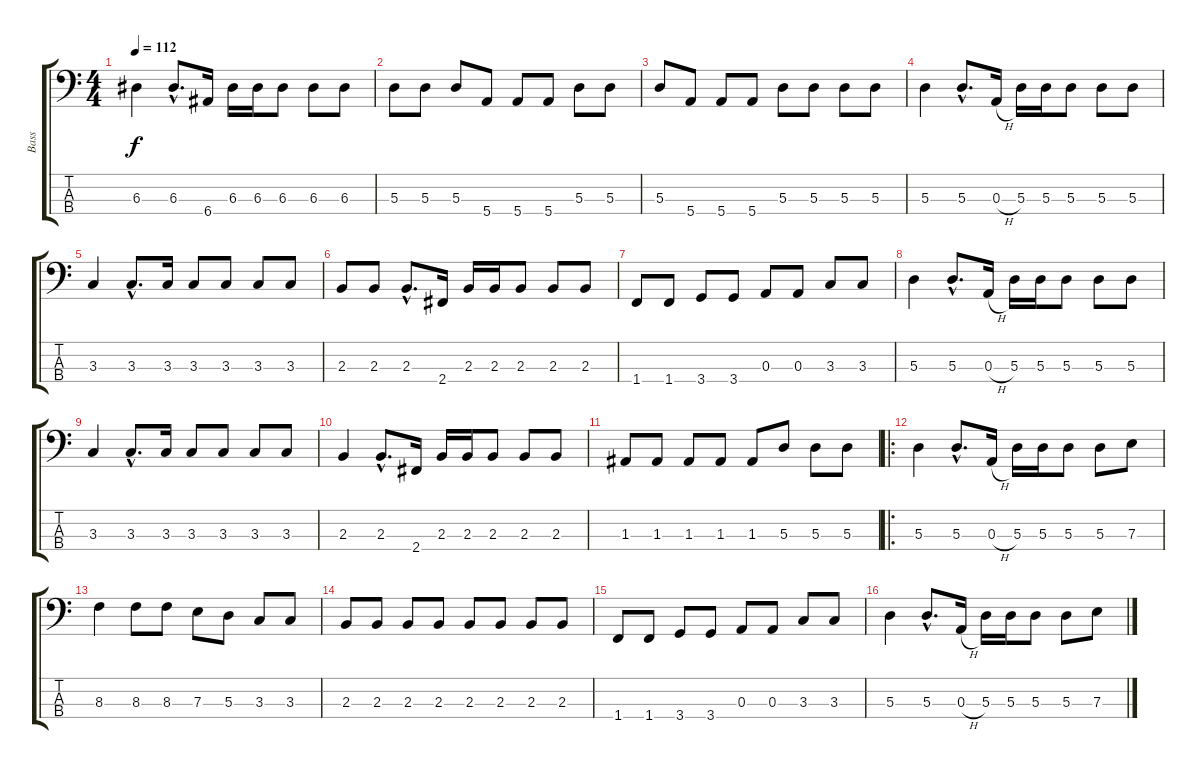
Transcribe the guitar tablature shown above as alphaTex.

\track ("Bass" "Bass") {instrument electricbassfinger}
\staff {score tabs}
\tuning (G2 D2 A1 E1) {hide}
\ts (4 4)
\tempo 112
\clef f4
\ks c
6.3.4{dy f} 6.3{hac}.8{d} 6.4.16 6.3.16 6.3.16 6.3.8 6.3.8 6.3.8 |
5.3.8 5.3.8 5.3.8 5.4.8 5.4.8 5.4.8 5.3.8 5.3.8 |
5.3.8 5.4.8 5.4.8 5.4.8 5.3.8 5.3.8 5.3.8 5.3.8 |
5.3.4 5.3{hac}.8{d} 0.3{h}.16 5.3.16 5.3.16 5.3.8 5.3.8 5.3.8 |
3.3.4 3.3{hac}.8{d} 3.3.16 3.3.8 3.3.8 3.3.8 3.3.8 |
2.3.8 2.3.8 2.3{hac}.8{d} 2.4.16 2.3.16 2.3.16 2.3.8 2.3.8 2.3.8 |
1.4.8 1.4.8 3.4.8 3.4.8 0.3.8 0.3.8 3.3.8 3.3.8 |
5.3.4 5.3{hac}.8{d} 0.3{h}.16 5.3.16 5.3.16 5.3.8 5.3.8 5.3.8 |
3.3.4 3.3{hac}.8{d} 3.3.16 3.3.8 3.3.8 3.3.8 3.3.8 |
2.3.4 2.3{hac}.8{d} 2.4.16 2.3.16 2.3.16 2.3.8 2.3.8 2.3.8 |
1.3.8 1.3.8 1.3.8 1.3.8 1.3.8 5.3.8 5.3.8 5.3.8 |
\ro
5.3.4 5.3{hac}.8{d} 0.3{h}.16 5.3.16 5.3.16 5.3.8 5.3.8 7.3.8 |
8.3.4 8.3.8 8.3.8 7.3.8 5.3.8 3.3.8 3.3.8 |
2.3.8 2.3.8 2.3.8 2.3.8 2.3.8 2.3.8 2.3.8 2.3.8 |
1.4.8 1.4.8 3.4.8 3.4.8 0.3.8 0.3.8 3.3.8 3.3.8 |
5.3.4 5.3{hac}.8{d} 0.3{h}.16 5.3.16 5.3.16 5.3.8 5.3.8 7.3.8
